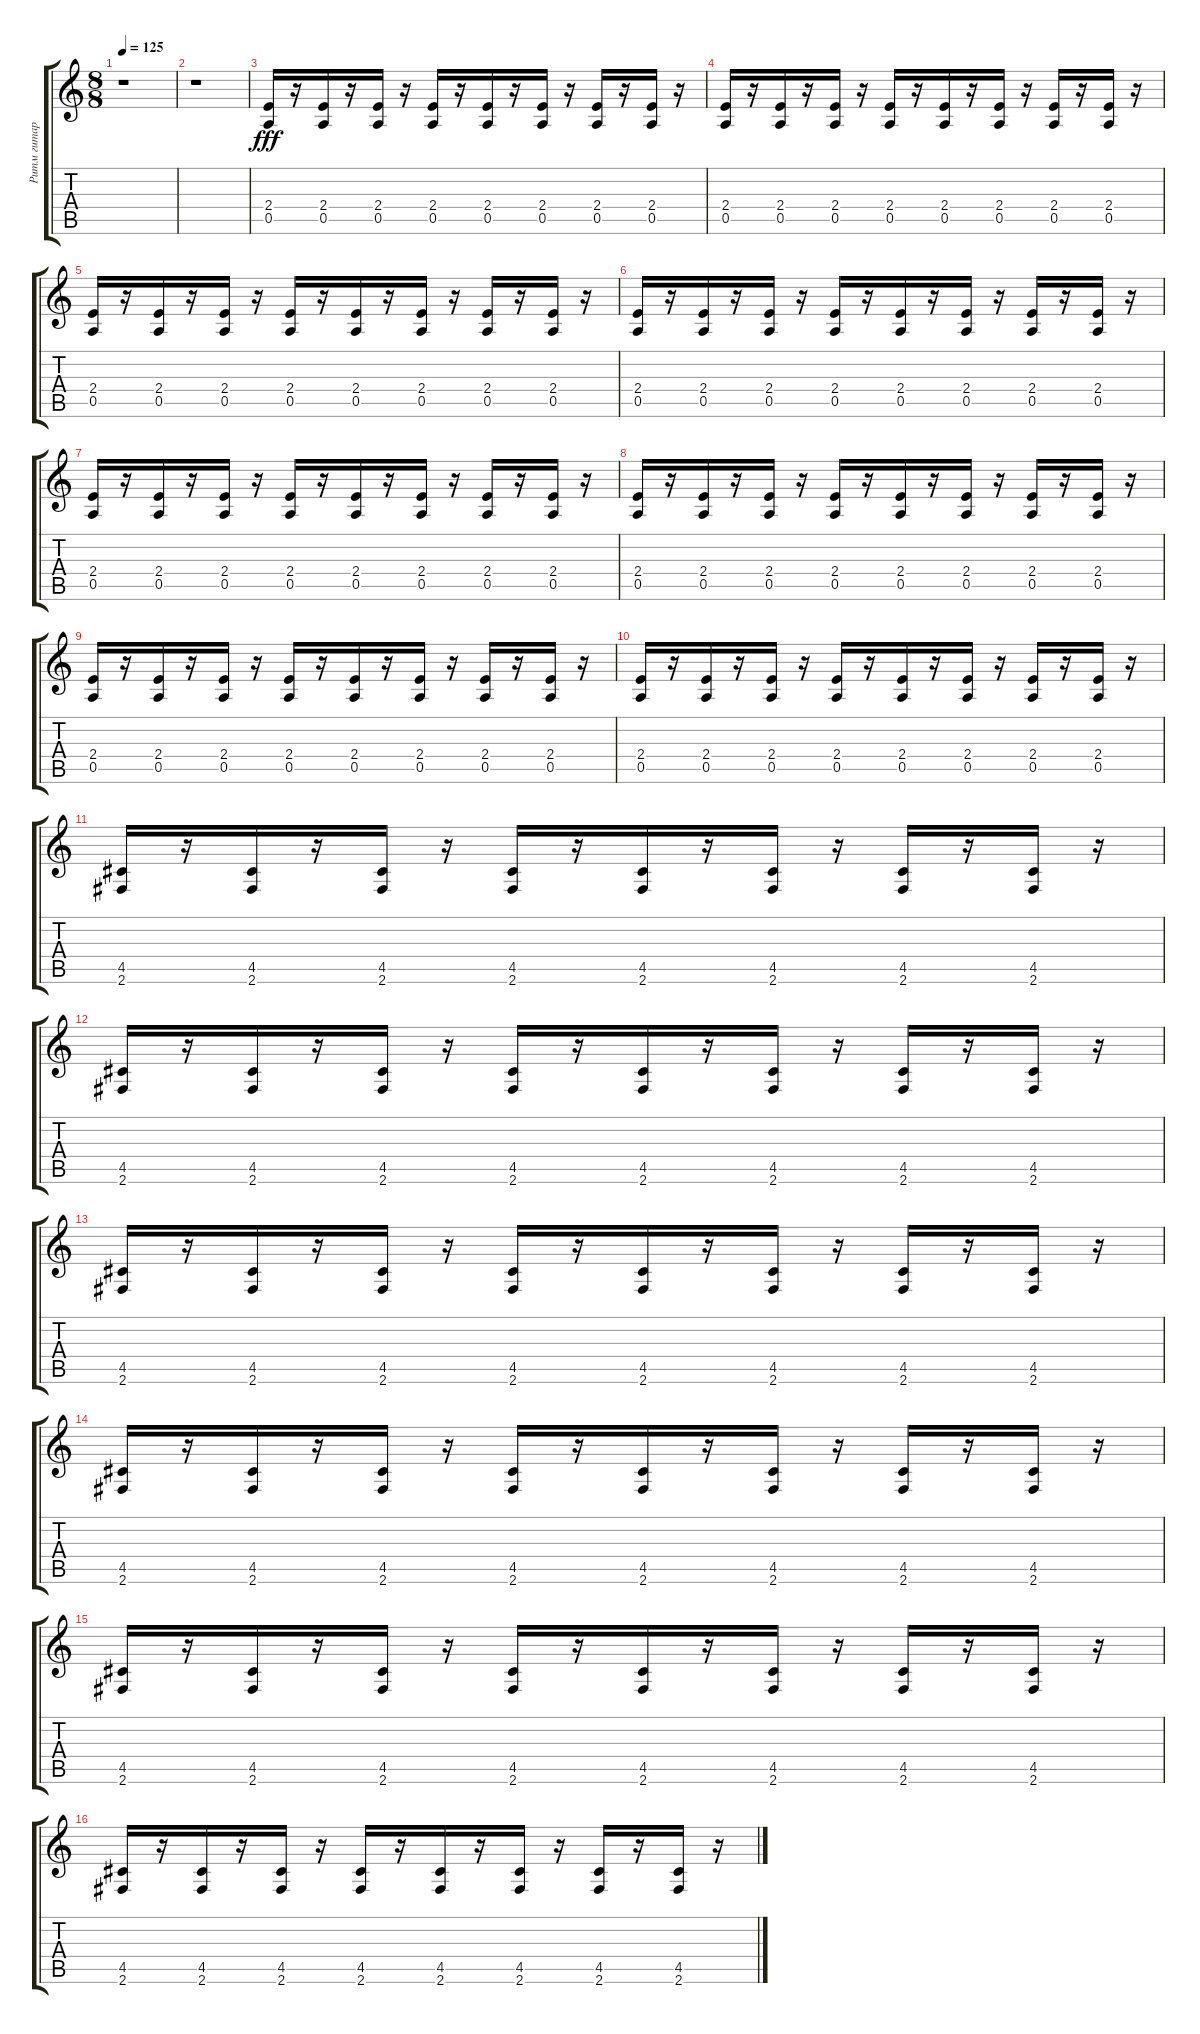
\track ("Ритм гитара" "Ритм гитар") {instrument distortionguitar}
\staff {score tabs}
\tuning (E4 B3 G3 D3 A2 E2) {hide}
\ts (8 8)
\tempo 125
\clef g2
\ks c
r.1{dy f} |
r.1 |
(2.4 0.5).16{dy fff} r.16 (2.4 0.5).16 r.16 (2.4 0.5).16 r.16 (2.4 0.5).16 r.16 (2.4 0.5).16 r.16 (2.4 0.5).16 r.16 (2.4 0.5).16 r.16 (2.4 0.5).16 r.16 |
(2.4 0.5).16 r.16 (2.4 0.5).16 r.16 (2.4 0.5).16 r.16 (2.4 0.5).16 r.16 (2.4 0.5).16 r.16 (2.4 0.5).16 r.16 (2.4 0.5).16 r.16 (2.4 0.5).16 r.16 |
(2.4 0.5).16 r.16 (2.4 0.5).16 r.16 (2.4 0.5).16 r.16 (2.4 0.5).16 r.16 (2.4 0.5).16 r.16 (2.4 0.5).16 r.16 (2.4 0.5).16 r.16 (2.4 0.5).16 r.16 |
(2.4 0.5).16 r.16 (2.4 0.5).16 r.16 (2.4 0.5).16 r.16 (2.4 0.5).16 r.16 (2.4 0.5).16 r.16 (2.4 0.5).16 r.16 (2.4 0.5).16 r.16 (2.4 0.5).16 r.16 |
(2.4 0.5).16 r.16 (2.4 0.5).16 r.16 (2.4 0.5).16 r.16 (2.4 0.5).16 r.16 (2.4 0.5).16 r.16 (2.4 0.5).16 r.16 (2.4 0.5).16 r.16 (2.4 0.5).16 r.16 |
(2.4 0.5).16 r.16 (2.4 0.5).16 r.16 (2.4 0.5).16 r.16 (2.4 0.5).16 r.16 (2.4 0.5).16 r.16 (2.4 0.5).16 r.16 (2.4 0.5).16 r.16 (2.4 0.5).16 r.16 |
(2.4 0.5).16 r.16 (2.4 0.5).16 r.16 (2.4 0.5).16 r.16 (2.4 0.5).16 r.16 (2.4 0.5).16 r.16 (2.4 0.5).16 r.16 (2.4 0.5).16 r.16 (2.4 0.5).16 r.16 |
(2.4 0.5).16 r.16 (2.4 0.5).16 r.16 (2.4 0.5).16 r.16 (2.4 0.5).16 r.16 (2.4 0.5).16 r.16 (2.4 0.5).16 r.16 (2.4 0.5).16 r.16 (2.4 0.5).16 r.16 |
(4.5 2.6).16 r.16 (4.5 2.6).16 r.16 (4.5 2.6).16 r.16 (4.5 2.6).16 r.16 (4.5 2.6).16 r.16 (4.5 2.6).16 r.16 (4.5 2.6).16 r.16 (4.5 2.6).16 r.16 |
(4.5 2.6).16 r.16 (4.5 2.6).16 r.16 (4.5 2.6).16 r.16 (4.5 2.6).16 r.16 (4.5 2.6).16 r.16 (4.5 2.6).16 r.16 (4.5 2.6).16 r.16 (4.5 2.6).16 r.16 |
(4.5 2.6).16 r.16 (4.5 2.6).16 r.16 (4.5 2.6).16 r.16 (4.5 2.6).16 r.16 (4.5 2.6).16 r.16 (4.5 2.6).16 r.16 (4.5 2.6).16 r.16 (4.5 2.6).16 r.16 |
(4.5 2.6).16 r.16 (4.5 2.6).16 r.16 (4.5 2.6).16 r.16 (4.5 2.6).16 r.16 (4.5 2.6).16 r.16 (4.5 2.6).16 r.16 (4.5 2.6).16 r.16 (4.5 2.6).16 r.16 |
(4.5 2.6).16 r.16 (4.5 2.6).16 r.16 (4.5 2.6).16 r.16 (4.5 2.6).16 r.16 (4.5 2.6).16 r.16 (4.5 2.6).16 r.16 (4.5 2.6).16 r.16 (4.5 2.6).16 r.16 |
(4.5 2.6).16 r.16 (4.5 2.6).16 r.16 (4.5 2.6).16 r.16 (4.5 2.6).16 r.16 (4.5 2.6).16 r.16 (4.5 2.6).16 r.16 (4.5 2.6).16 r.16 (4.5 2.6).16 r.16
